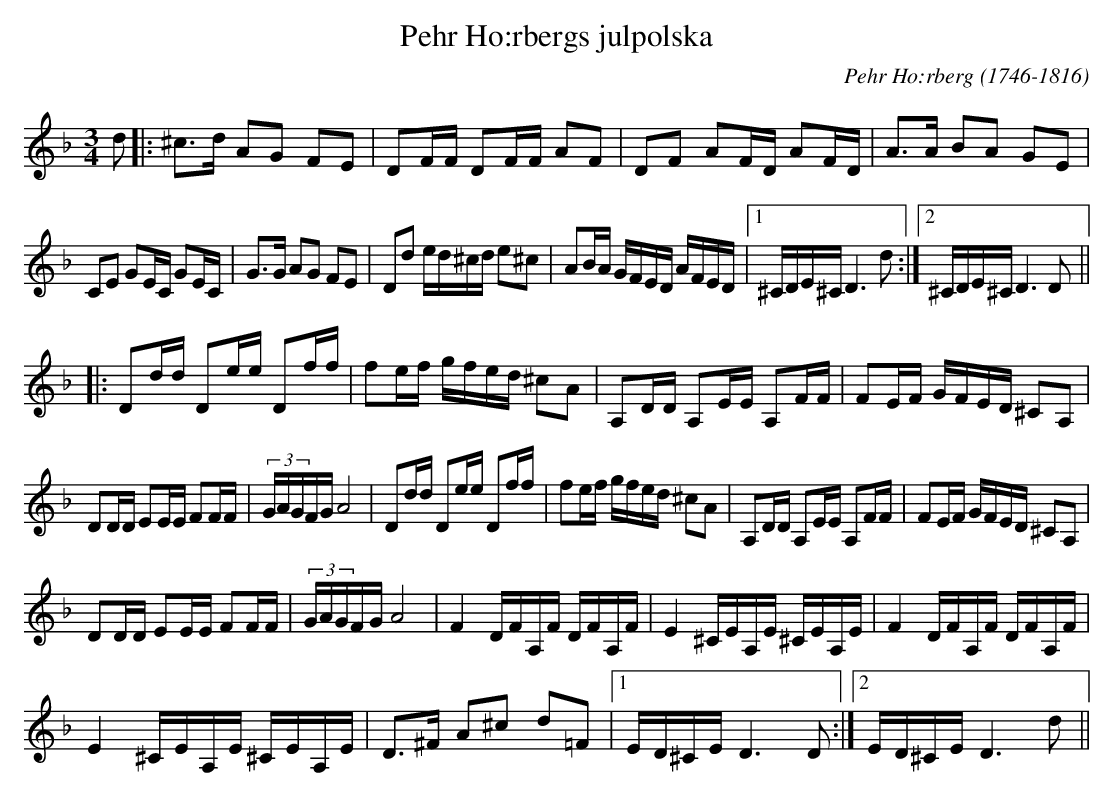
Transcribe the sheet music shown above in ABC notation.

X:1
T:Pehr Ho:rbergs julpolska
C:Pehr Ho:rberg (1746-1816)
M:3/4
L:1/16
K:Dm
d2|:^c3d A2G2 F2E2|D2FF D2FF A2F2|D2F2 A2FD A2FD|A3A B2A2 G2E2|
C2E2 G2EC G2EC|G3G A2G2 F2E2|D2d2 ed^cd e2^c2|A2BA GFED AFED|1 ^CDE^C D6 d2:|2 ^CDE^C D6 D2||
|:D2dd D2ee D2ff|f2ef gfed ^c2A2|A,2DD A,2EE A,2FF|F2EF GFED ^C2A,2|
D2DD E2EE F2FF|(3GAGFG A8|D2dd D2ee D2ff|f2ef gfed ^c2A2|A,2DD A,2EE A,2FF|F2EF GFED ^C2A,2|
D2DD E2EE F2FF|(3GAGFG A8|F4 DFA,F DFA,F|E4 ^CEA,E ^CEA,E|F4 DFA,F DFA,F|
E4 ^CEA,E ^CEA,E|D3^F A2^c2 d2=F2|1 ED^CE D6 D2:|2 ED^CE D6 d2||
